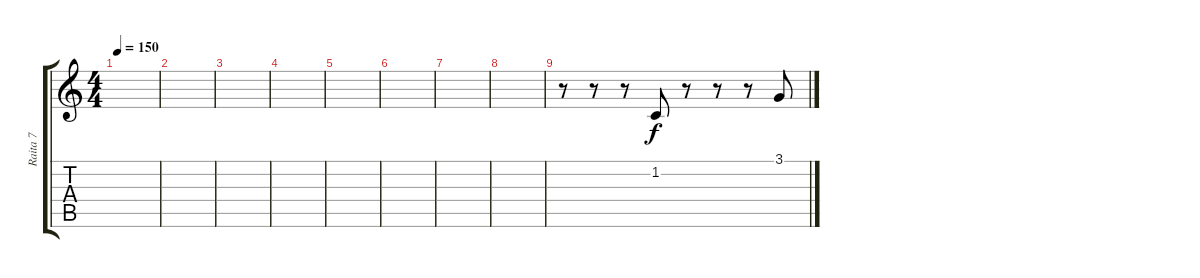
\track ("Raita 7" "Raita 7") {instrument gunshot}
\staff {score tabs}
\tuning (E4 B3 G3 D3 A2 E2) {hide}
\ts (4 4)
\tempo 150
\clef g2
\ks c
|
|
|
|
|
|
|
|
r.8 r.8 r.8 1.2.8 r.8 r.8 r.8 3.1.8
